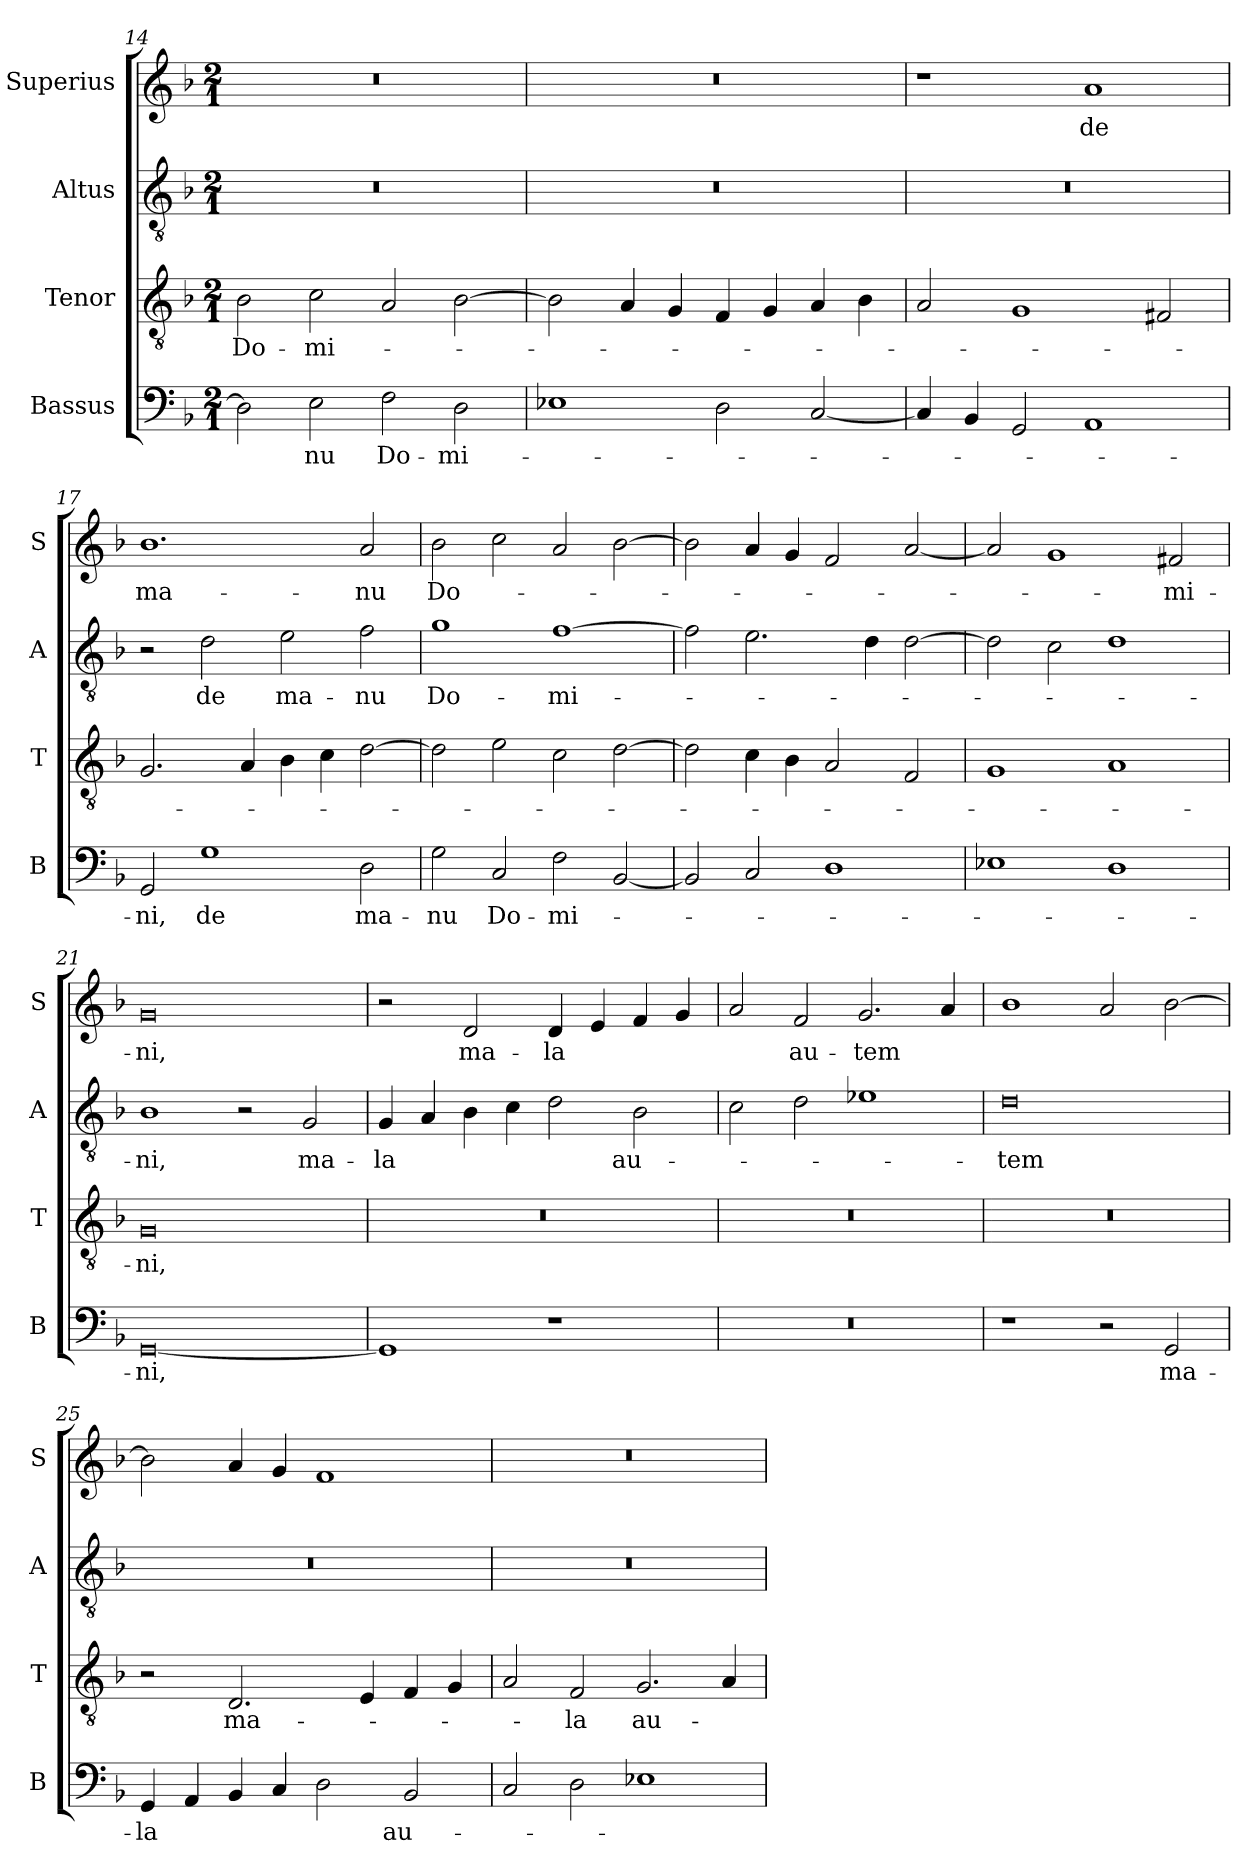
**kern	**text	**kern	**text	**kern	**text	**kern	**text
*part4	*part4	*part3	*part3	*part2	*part2	*part1	*part1
*staff4	*staff4	*staff3	*staff3	*staff2	*staff2	*staff1	*staff1
*I"Bassus	*	*I"Tenor	*	*I"Altus	*	*I"Superius	*
*I'B	*	*I'T	*	*I'A	*	*I'S	*
*clefF4	*	*clefGv2	*	*clefGv2	*	*clefG2	*
*k[b-]	*	*k[b-]	*	*k[b-]	*	*k[b-]	*
*F:	*	*F:	*	*F:	*	*F:	*
*M2/1	*	*M2/1	*	*M2/1	*	*M2/1	*
=14	=14	=14	=14	=14	=14	=14	=14
2D]	.	2B-	Do-	0r	.	0r	.
2E	-nu	2c	-mi-	.	.	.	.
2F	Do-	2A	.	.	.	.	.
2D	-mi-	[2B-	.	.	.	.	.
=15	=15	=15	=15	=15	=15	=15	=15
1E-X	.	2B-]	.	0r	.	0r	.
.	.	4A	.	.	.	.	.
.	.	4G	.	.	.	.	.
2D	.	4F	.	.	.	.	.
.	.	4G	.	.	.	.	.
[2C	.	4A	.	.	.	.	.
.	.	4B-	.	.	.	.	.
=16	=16	=16	=16	=16	=16	=16	=16
4C]	.	2A	.	0r	.	1r	.
4BB-	.	.	.	.	.	.	.
2GG	.	1G	.	.	.	.	.
1AA	.	.	.	.	.	1a	de
.	.	2F#X	.	.	.	.	.
=17	=17	=17	=17	=17	=17	=17	=17
2GG	-ni,	2.G	.	2r	.	1.b-	ma-
1G	de	.	.	2d	de	.	.
.	.	4A	.	.	.	.	.
.	.	4B-	.	2e	ma-	.	.
.	.	4c	.	.	.	.	.
2D	ma-	[2d	.	2f	-nu	2a	-nu
=18	=18	=18	=18	=18	=18	=18	=18
2G	-nu	2d]	.	1g	Do-	2b-	Do-
2C	Do-	2e	.	.	.	2cc	.
2F	-mi-	2c	.	[1f	-mi-	2a	.
[2BB-	.	[2d	.	.	.	[2b-	.
=19	=19	=19	=19	=19	=19	=19	=19
2BB-]	.	2d]	.	2f]	.	2b-]	.
2C	.	4c	.	2.e	.	4a	.
.	.	4B-	.	.	.	4g	.
1D	.	2A	.	.	.	2f	.
.	.	.	.	4d	.	.	.
.	.	2F	.	[2d	.	[2a	.
=20	=20	=20	=20	=20	=20	=20	=20
1E-X	.	1G	.	2d]	.	2a]	.
.	.	.	.	2c	.	1g	.
1D	.	1A	.	1d	.	.	.
.	.	.	.	.	.	2f#X	-mi-
=21	=21	=21	=21	=21	=21	=21	=21
[0GG	-ni,	0G	-ni,	1B-	-ni,	0g	-ni,
.	.	.	.	2r	.	.	.
.	.	.	.	2G	ma-	.	.
=22	=22	=22	=22	=22	=22	=22	=22
1GG]	.	0r	.	4G	-la	2r	.
.	.	.	.	4A	.	.	.
.	.	.	.	4B-	.	2d	ma-
.	.	.	.	4c	.	.	.
1r	.	.	.	2d	.	4d	-la
.	.	.	.	.	.	4e	.
.	.	.	.	2B-	au-	4f	.
.	.	.	.	.	.	4g	.
=23	=23	=23	=23	=23	=23	=23	=23
0r	.	0r	.	2c	.	2a	.
.	.	.	.	2d	.	2f	au-
.	.	.	.	1e-X	.	2.g	-tem
.	.	.	.	.	.	4a	.
=24	=24	=24	=24	=24	=24	=24	=24
1r	.	0r	.	0d	-tem	1b-	.
2r	.	.	.	.	.	2a	.
2GG	ma-	.	.	.	.	[2b-	.
=25	=25	=25	=25	=25	=25	=25	=25
4GG	-la	2r	.	0r	.	2b-]	.
4AA	.	.	.	.	.	.	.
4BB-	.	2.D	ma-	.	.	4a	.
4C	.	.	.	.	.	4g	.
2D	.	.	.	.	.	1f	.
.	.	4E	.	.	.	.	.
2BB-	au-	4F	.	.	.	.	.
.	.	4G	.	.	.	.	.
=26	=26	=26	=26	=26	=26	=26	=26
2C	.	2A	.	0r	.	0r	.
2D	.	2F	-la	.	.	.	.
1E-X	.	2.G	au-	.	.	.	.
.	.	4A	.	.	.	.	.
=	=	=	=	=	=	=	=
*-	*-	*-	*-	*-	*-	*-	*-
